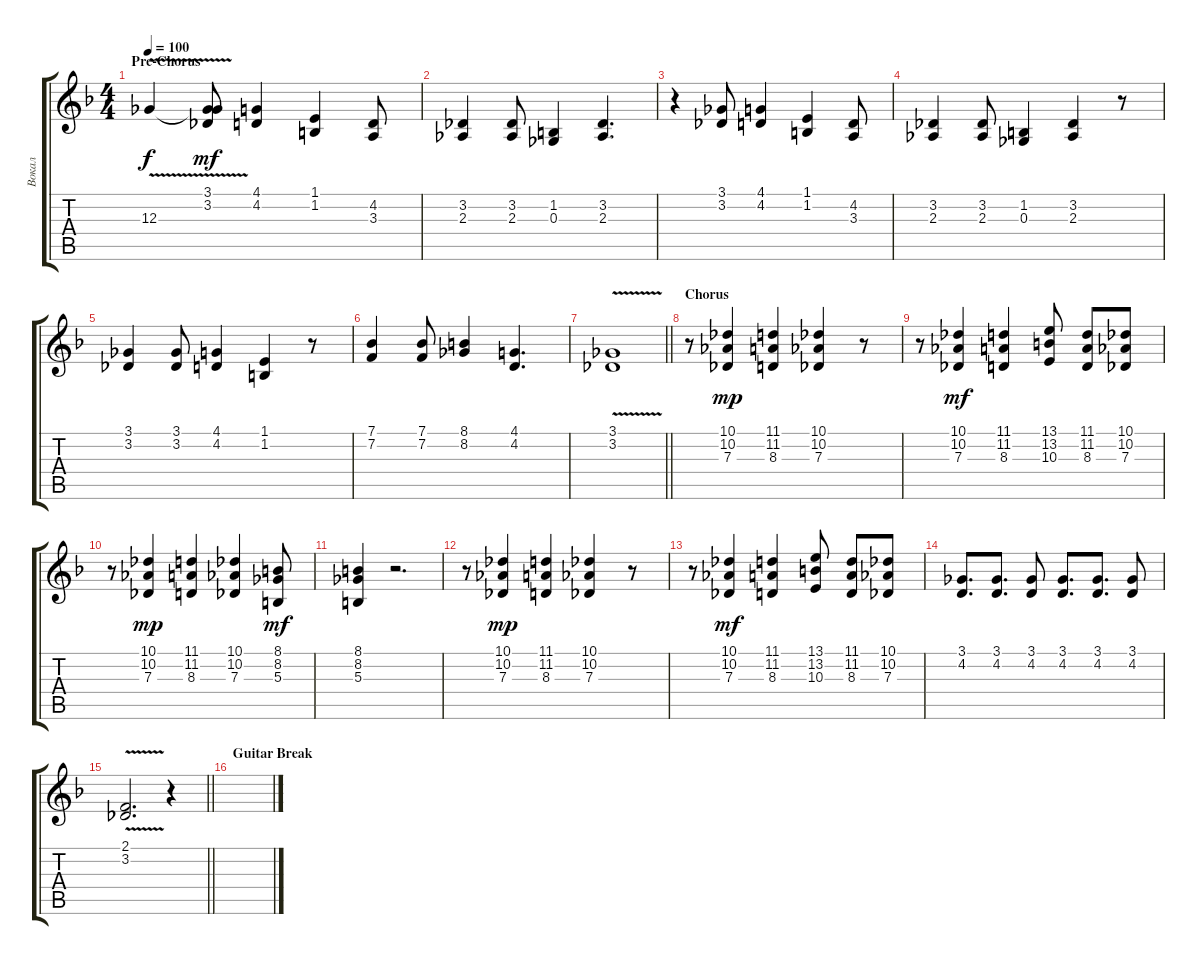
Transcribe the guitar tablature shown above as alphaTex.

\track ("Вокал" "Вокал") {instrument trumpet}
\staff {score tabs}
\tuning (Eb4 Bb3 Gb3 Db3 Ab2 Eb2) {hide}
\ts (4 4)
\section ("" "Pre-Chorus")
\tempo 100
\clef g2
\ks dminor
12.3{v}.4{dy f} (3.1 3.2 12.3{t}).8{dy mf} (4.1 4.2).4 (1.1 1.2).4 (4.2 3.3).8 |
(3.2 2.3).4 (3.2 2.3).8 (1.2 0.3).4 (3.2 2.3).4{d} |
r.4 (3.1 3.2).8 (4.1 4.2).4 (1.1 1.2).4 (4.2 3.3).8 |
(3.2 2.3).4 (3.2 2.3).8 (1.2 0.3).4 (3.2 2.3).4 r.8 |
(3.1 3.2).4 (3.1 3.2).8 (4.1 4.2).4 (1.1 1.2).4 r.8 |
(7.1 7.2).4 (7.1 7.2).8 (8.1 8.2).4 (4.1 4.2).4{d} |
\barLineRight lightlight
(3.1{v} 3.2).1 |
\section ("" "Chorus")
r.8 (10.1 10.2 7.3).4{dy mp} (11.1 11.2 8.3).4 (10.1 10.2 7.3).4 r.8 |
r.8 (10.1 10.2 7.3).4{dy mf} (11.1 11.2 8.3).4 (13.1 13.2 10.3).8 (11.1 11.2 8.3).8 (10.1 10.2 7.3).8 |
r.8 (10.1 10.2 7.3).4{dy mp} (11.1 11.2 8.3).4 (10.1 10.2 7.3).4 (8.1 8.2 5.3).8{dy mf} |
(8.1 8.2 5.3).4 r.2{d} |
r.8 (10.1 10.2 7.3).4{dy mp} (11.1 11.2 8.3).4 (10.1 10.2 7.3).4 r.8 |
r.8 (10.1 10.2 7.3).4{dy mf} (11.1 11.2 8.3).4 (13.1 13.2 10.3).8 (11.1 11.2 8.3).8 (10.1 10.2 7.3).8 |
(3.1 4.2).8{d} (3.1 4.2).8{d} (3.1 4.2).8 (3.1 4.2).8{d} (3.1 4.2).8{d} (3.1 4.2).8 |
\barLineRight lightlight
(2.1 3.2{v}).2{d} r.4 |
\section ("" "Guitar Break")
